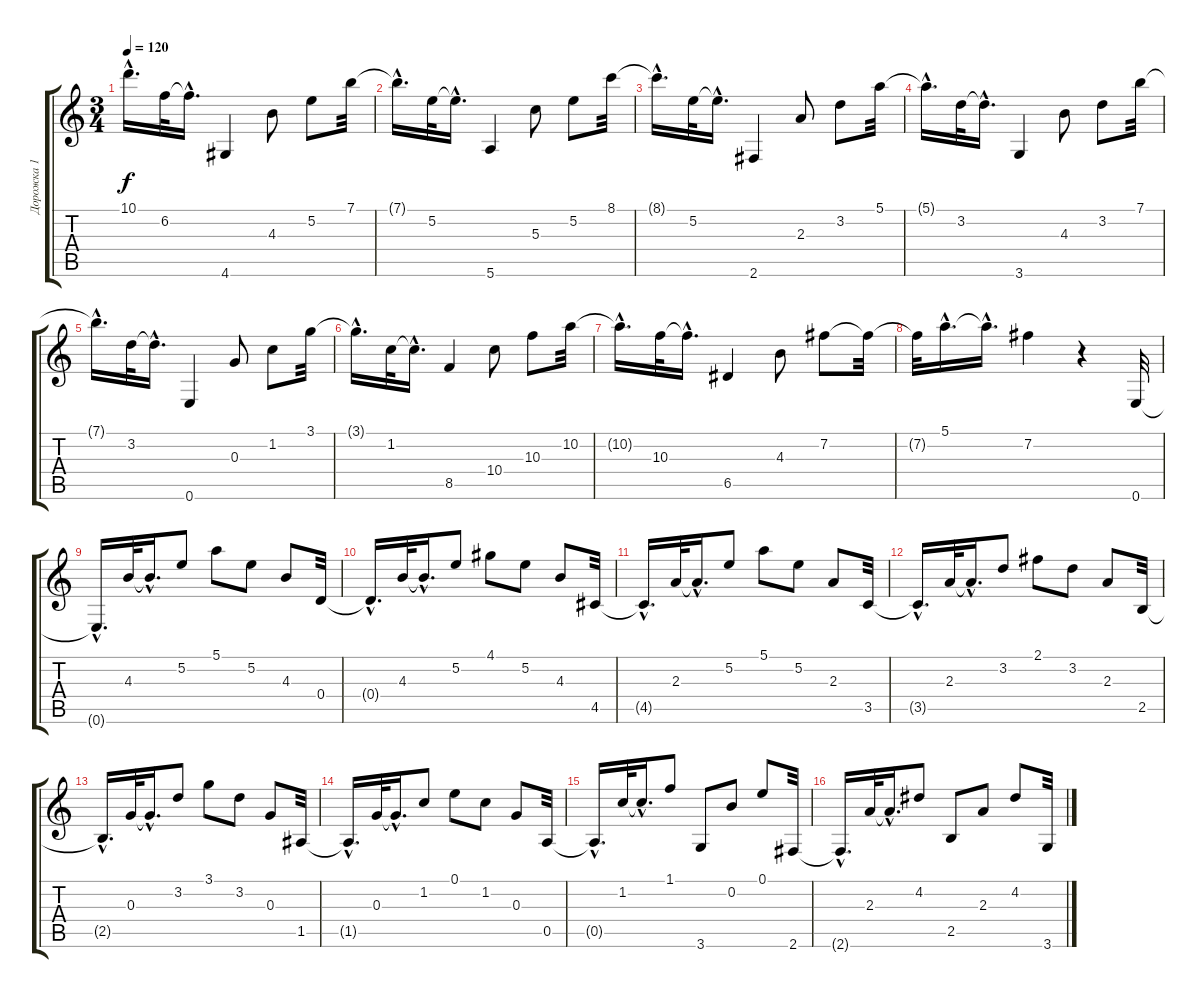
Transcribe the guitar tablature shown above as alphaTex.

\track ("Дорожка 1" "Дорожка 1") {instrument acousticguitarnylon}
\staff {score tabs}
\tuning (E4 B3 G3 D3 A2 E2) {hide}
\ts (3 4)
\tempo 120
\clef g2
\ks c
10.1{hac t}.16{d dy f} 6.2.32 6.2{hac t}.16{d} 4.6.4 4.3.8 5.2.8 7.1.32 |
7.1{hac t}.16{d} 5.2.32 5.2{hac t}.16{d} 5.6.4 5.3.8 5.2.8 8.1.32 |
8.1{hac t}.16{d} 5.2.32 5.2{hac t}.16{d} 2.6.4 2.3.8 3.2.8 5.1.32 |
5.1{hac t}.16{d} 3.2.32 3.2{hac t}.16{d} 3.6.4 4.3.8 3.2.8 7.1.32 |
7.1{hac t}.16{d} 3.2.32 3.2{hac t}.16{d} 0.6.4 0.3.8 1.2.8 3.1.32 |
3.1{hac t}.16{d} 1.2.32 1.2{hac t}.16{d} 8.5.4 10.4.8 10.3.8 10.2.32 |
10.2{hac t}.16{d} 10.3.32 10.3{hac t}.16{d} 6.5.4 4.3.8 7.2.8 7.2{t}.32 |
7.2{t}.32 5.1{hac}.16{d} 5.1{hac t}.16{d} 7.2.4 r.4 0.6.32 |
0.6{hac t}.16{d} 4.3.32 4.3{hac t}.16{d} 5.2.8 5.1.8 5.2.8 4.3.8 0.4.32 |
0.4{hac t}.16{d} 4.3.32 4.3{hac t}.16{d} 5.2.8 4.1.8 5.2.8 4.3.8 4.5.32 |
4.5{hac t}.16{d} 2.3.32 2.3{hac t}.16{d} 5.2.8 5.1.8 5.2.8 2.3.8 3.5.32 |
3.5{hac t}.16{d} 2.3.32 2.3{hac t}.16{d} 3.2.8 2.1.8 3.2.8 2.3.8 2.5.32 |
2.5{hac t}.16{d} 0.3.32 0.3{hac t}.16{d} 3.2.8 3.1.8 3.2.8 0.3.8 1.5.32 |
1.5{hac t}.16{d} 0.3.32 0.3{hac t}.16{d} 1.2.8 0.1.8 1.2.8 0.3.8 0.5.32 |
0.5{hac t}.16{d} 1.2.32 1.2{hac t}.16{d} 1.1.8 3.6.8 0.2.8 0.1.8 2.6.32 |
2.6{hac t}.16{d} 2.3.32 2.3{hac t}.16{d} 4.2.8 2.5.8 2.3.8 4.2.8 3.6.32
